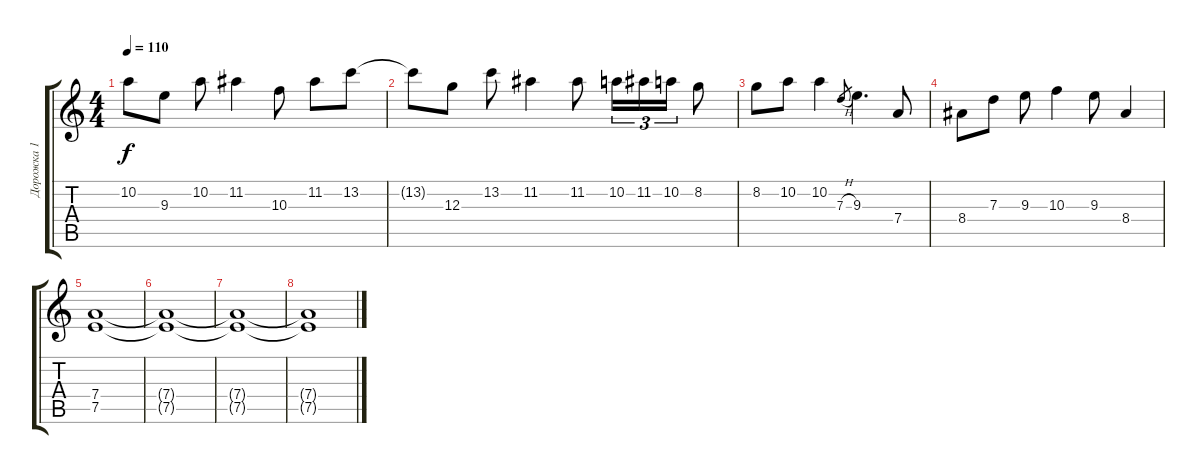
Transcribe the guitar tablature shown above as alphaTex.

\track ("Дорожка 1" "Дорожка 1") {instrument distortionguitar}
\staff {score tabs}
\tuning (E4 B3 G3 D3 A2 E2) {hide}
\ts (4 4)
\tempo 110
\clef g2
\ks c
10.2.8{dy f} 9.3.8 10.2.8 11.2.4 10.3.8 11.2.8 13.2.8 |
13.2{t}.8 12.3.8 13.2.8 11.2.4 11.2.8 10.2.16{tu (3 2)} 11.2.16{tu (3 2)} 10.2.16{tu (3 2)} 8.2.8 |
8.2.8 10.2.8 10.2.4 7.3{h}.8{gr} 9.3.4{d} 7.4.8 |
8.4.8 7.3.8 9.3.8 10.3.4 9.3.8 8.4.4 |
(7.4 7.5).1 |
(7.4{t} 7.5{t}).1 |
(7.4{t} 7.5{t}).1 |
(7.4{t} 7.5{t}).1
